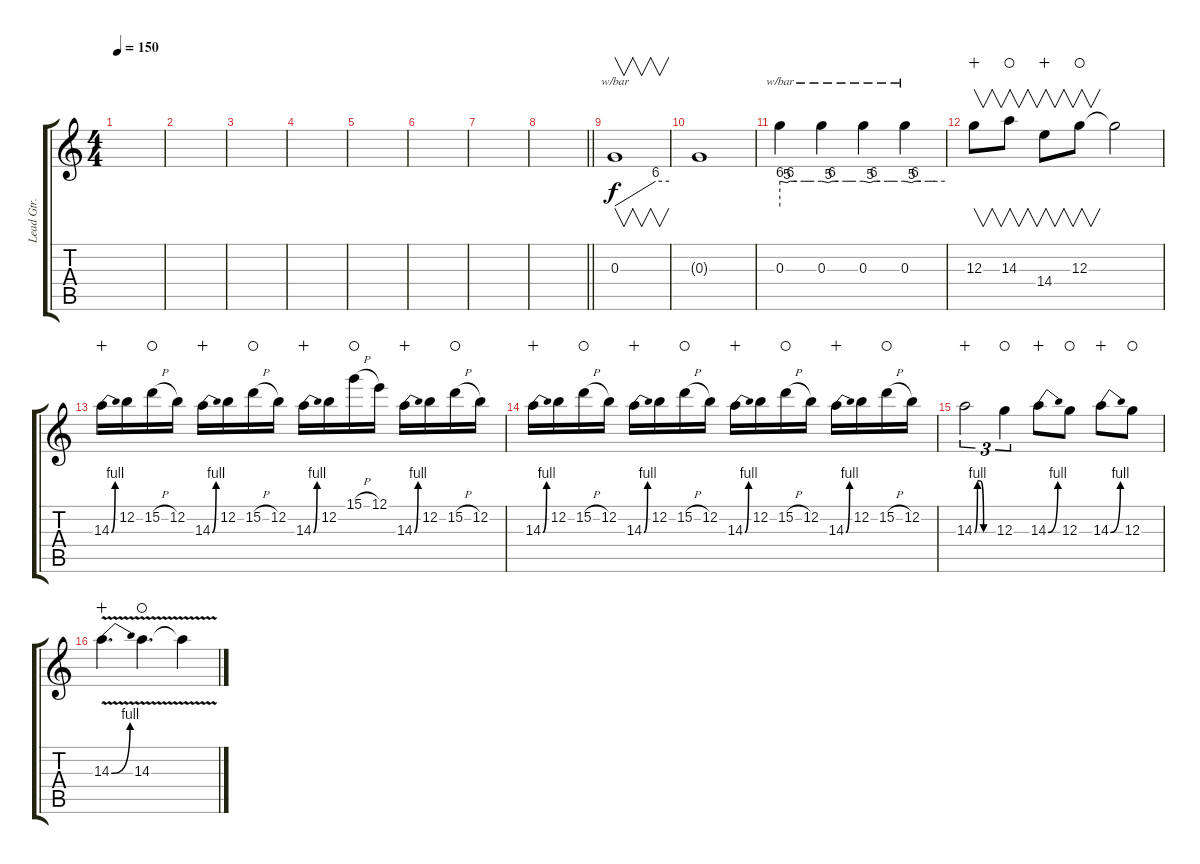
\track ("Lead Gtr." "Lead Gtr.") {instrument distortionguitar}
\staff {score tabs}
\tuning (E4 B3 G3 D3 A2 E2) {hide}
\ts (4 4)
\section ("" "")
\tempo 150
\clef g2
\ks c
|
|
|
|
|
|
|
\barLineRight lightlight
|
\section ("" "")
0.3.1{v tbe (custom default 0 0 45 24 60 24)} |
0.3{t}.1 |
0.3.4{tbe (custom default 0 24 10 20 15 24 24 24 35 24 45 24 60 24)} 0.3.4{tbe (custom default 0 24 10 20 15 24 24 24 35 24 45 24 60 24)} 0.3.4{tbe (custom default 0 24 10 20 15 24 24 24 35 24 45 24 60 24)} 0.3.4{tbe (custom default 0 24 10 20 15 24 24 24 35 24 45 24 60 24)} |
12.3.8{v wahc} 14.3.8{v waho} 14.4.8{v wahc} 12.3.8{v waho} 12.3{t}.2 |
14.3{be (bend 0 0 60 4)}.16{wahc} 12.2.16 15.2{h}.16{waho} 12.2.16 14.3{be (bend 0 0 60 4)}.16{wahc} 12.2.16 15.2{h}.16{waho} 12.2.16 14.3{be (bend 0 0 60 4)}.16{wahc} 12.2.16 15.1{h}.16{waho} 12.1.16 14.3{be (bend 0 0 60 4)}.16{wahc} 12.2.16 15.2{h}.16{waho} 12.2.16 |
14.3{be (bend 0 0 60 4)}.16{wahc} 12.2.16 15.2{h}.16{waho} 12.2.16 14.3{be (bend 0 0 60 4)}.16{wahc} 12.2.16 15.2{h}.16{waho} 12.2.16 14.3{be (bend 0 0 60 4)}.16{wahc} 12.2.16 15.2{h}.16{waho} 12.2.16 14.3{be (bend 0 0 60 4)}.16{wahc} 12.2.16 15.2{h}.16{waho} 12.2.16 |
14.3{be (custom 0 0 10 4 20 4 30 0 60 0)}.2{tu (3 2) wahc} 12.3.4{tu (3 2) waho} 14.3{be (bend 0 0 60 4)}.8{wahc} 12.3.8{waho} 14.3{be (bend 0 0 60 4)}.8{wahc} 12.3.8{waho} |
14.3{be (bend 0 0 60 4) v}.4{d wahc} 14.3{v}.4{d waho} 14.3{t}.4
